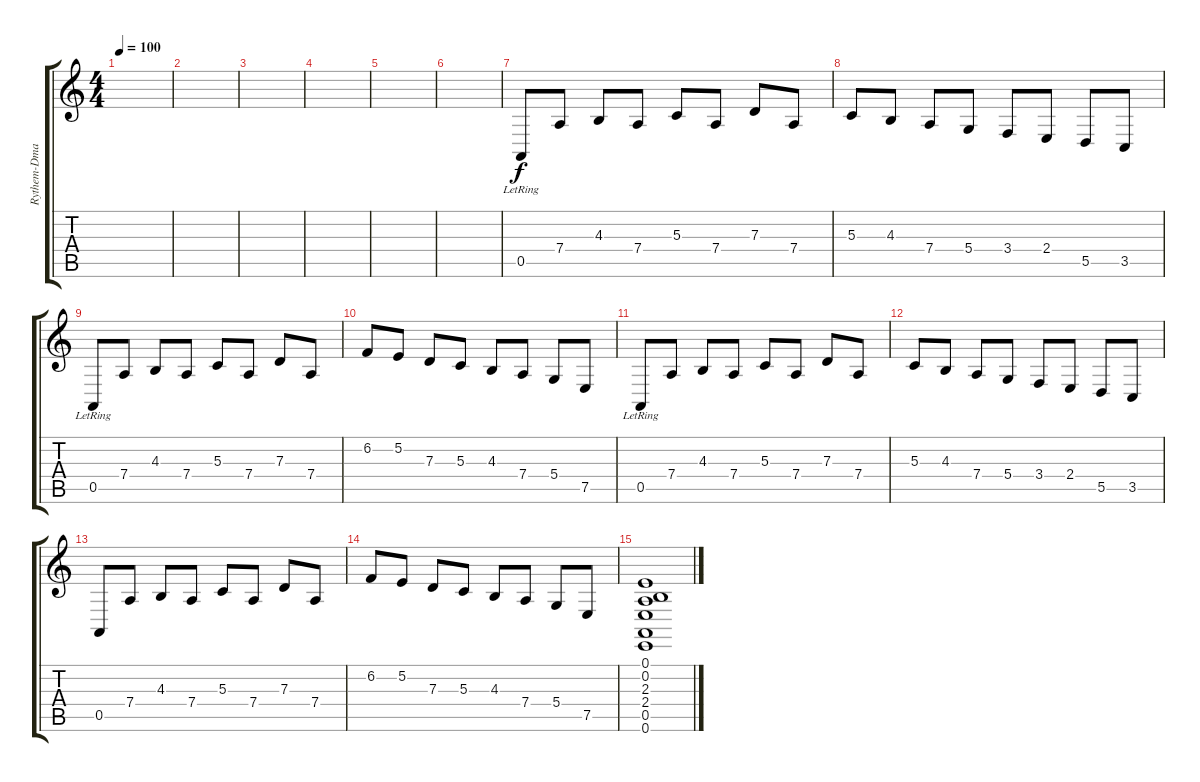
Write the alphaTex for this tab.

\track ("Rythem-Dman" "Rythem-Dma") {instrument synthstrings1}
\staff {score tabs}
\tuning (E4 B3 G3 D3 A2 E2) {hide}
\ts (4 4)
\tempo 100
\clef g2
\ks c
|
|
|
|
|
|
0.5{lr}.8 7.4.8 4.3.8 7.4.8 5.3.8 7.4.8 7.3.8 7.4.8 |
5.3.8 4.3.8 7.4.8 5.4.8 3.4.8 2.4.8 5.5.8 3.5.8 |
0.5{lr}.8 7.4.8 4.3.8 7.4.8 5.3.8 7.4.8 7.3.8 7.4.8 |
6.2.8 5.2.8 7.3.8 5.3.8 4.3.8 7.4.8 5.4.8 7.5.8 |
0.5{lr}.8 7.4.8 4.3.8 7.4.8 5.3.8 7.4.8 7.3.8 7.4.8 |
5.3.8 4.3.8 7.4.8 5.4.8 3.4.8 2.4.8 5.5.8 3.5.8 |
0.5.8 7.4.8 4.3.8 7.4.8 5.3.8 7.4.8 7.3.8 7.4.8 |
6.2.8 5.2.8 7.3.8 5.3.8 4.3.8 7.4.8 5.4.8 7.5.8 |
(0.1 0.2 2.3 2.4 0.5 0.6).1
